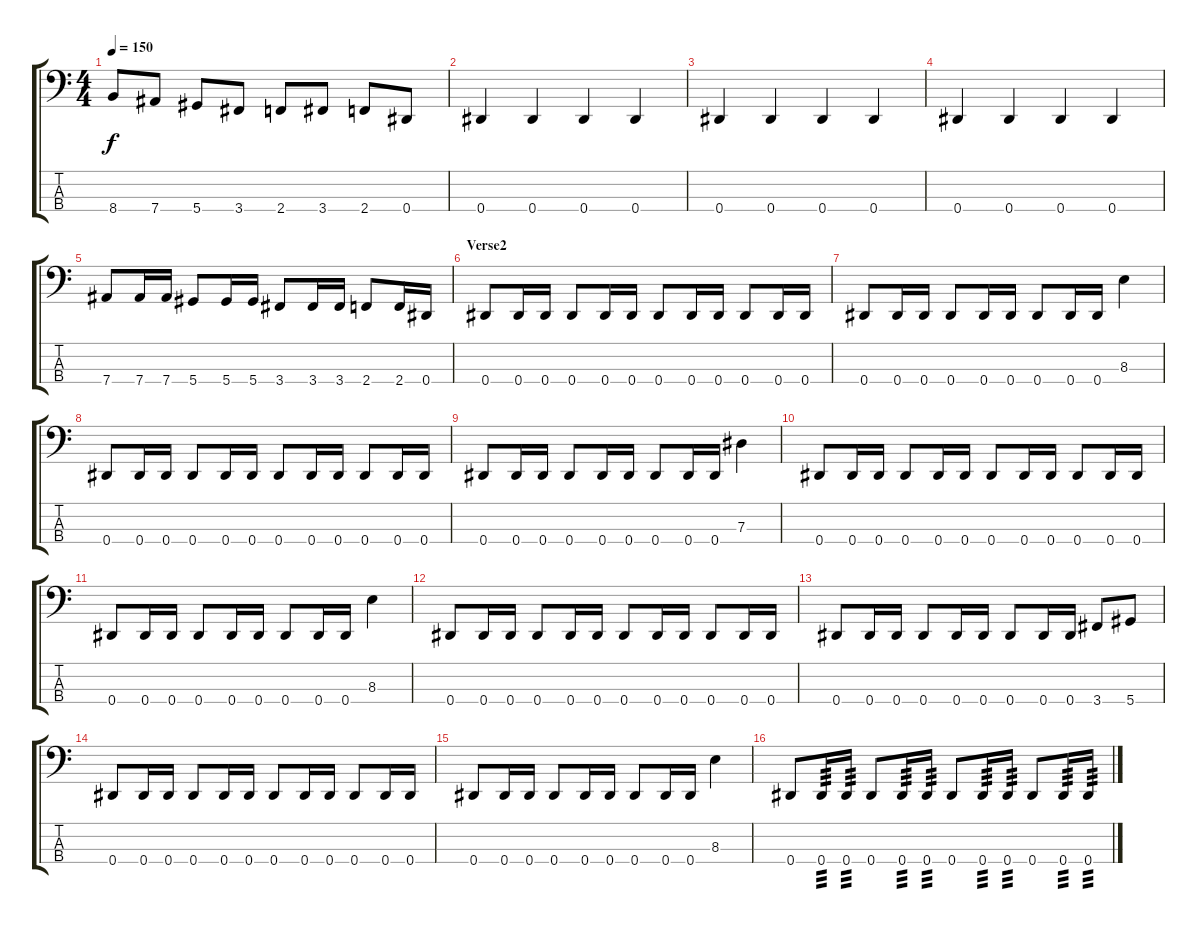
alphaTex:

\track "" {instrument electricbasspick}
\staff {score tabs}
\tuning (Gb2 Db2 Ab1 Eb1) {hide}
\ts (4 4)
\tempo 150
\clef f4
\ks c
8.4.8{dy f} 7.4.8 5.4.8 3.4.8 2.4.8 3.4.8 2.4.8 0.4.8 |
0.4.4 0.4.4 0.4.4 0.4.4 |
0.4.4 0.4.4 0.4.4 0.4.4 |
0.4.4 0.4.4 0.4.4 0.4.4 |
7.4.8 7.4.16 7.4.16 5.4.8 5.4.16 5.4.16 3.4.8 3.4.16 3.4.16 2.4.8 2.4.16 0.4.16 |
\section ("" "Verse2")
0.4.8 0.4.16 0.4.16 0.4.8 0.4.16 0.4.16 0.4.8 0.4.16 0.4.16 0.4.8 0.4.16 0.4.16 |
0.4.8 0.4.16 0.4.16 0.4.8 0.4.16 0.4.16 0.4.8 0.4.16 0.4.16 8.3.4 |
0.4.8 0.4.16 0.4.16 0.4.8 0.4.16 0.4.16 0.4.8 0.4.16 0.4.16 0.4.8 0.4.16 0.4.16 |
0.4.8 0.4.16 0.4.16 0.4.8 0.4.16 0.4.16 0.4.8 0.4.16 0.4.16 7.3.4 |
0.4.8 0.4.16 0.4.16 0.4.8 0.4.16 0.4.16 0.4.8 0.4.16 0.4.16 0.4.8 0.4.16 0.4.16 |
0.4.8 0.4.16 0.4.16 0.4.8 0.4.16 0.4.16 0.4.8 0.4.16 0.4.16 8.3.4 |
0.4.8 0.4.16 0.4.16 0.4.8 0.4.16 0.4.16 0.4.8 0.4.16 0.4.16 0.4.8 0.4.16 0.4.16 |
0.4.8 0.4.16 0.4.16 0.4.8 0.4.16 0.4.16 0.4.8 0.4.16 0.4.16 3.4.8 5.4.8 |
0.4.8 0.4.16 0.4.16 0.4.8 0.4.16 0.4.16 0.4.8 0.4.16 0.4.16 0.4.8 0.4.16 0.4.16 |
0.4.8 0.4.16 0.4.16 0.4.8 0.4.16 0.4.16 0.4.8 0.4.16 0.4.16 8.3.4 |
0.4.8 0.4.16{tp 3} 0.4.16{tp 3} 0.4.8 0.4.16{tp 3} 0.4.16{tp 3} 0.4.8 0.4.16{tp 3} 0.4.16{tp 3} 0.4.8 0.4.16{tp 3} 0.4.16{tp 3}
